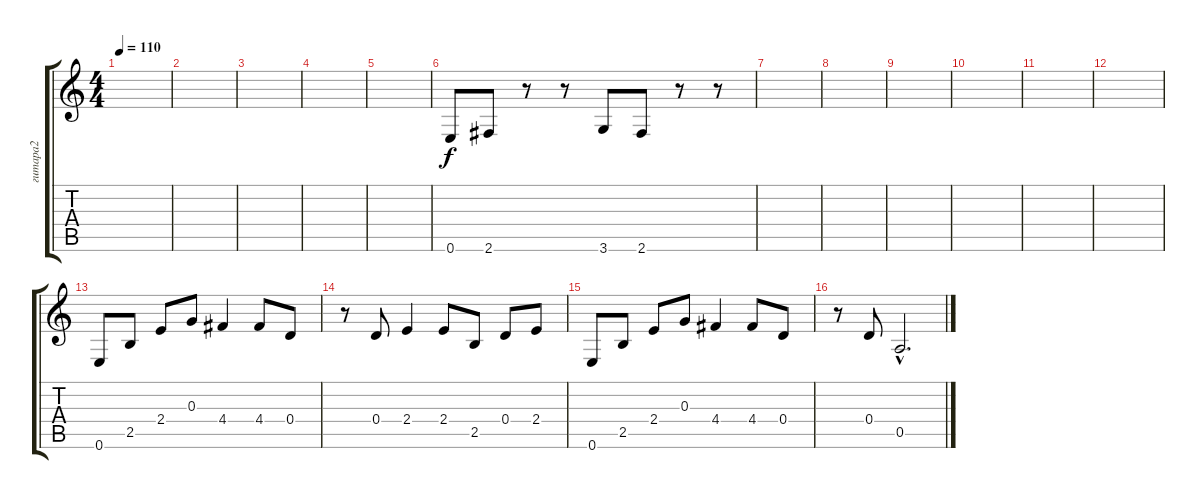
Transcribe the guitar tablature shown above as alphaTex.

\track ("гитара2" "гитара2") {instrument acousticguitarsteel}
\staff {score tabs}
\tuning (E4 B3 G3 D3 A2 E2) {hide}
\ts (4 4)
\tempo 110
\clef g2
\ks c
|
|
|
|
|
0.6.8 2.6.8 r.8 r.8 3.6.8 2.6.8 r.8 r.8 |
|
|
|
|
|
|
0.6.8 2.5.8 2.4.8 0.3.8 4.4.4 4.4.8 0.4.8 |
r.8 0.4.8 2.4.4 2.4.8 2.5.8 0.4.8 2.4.8 |
0.6.8 2.5.8 2.4.8 0.3.8 4.4.4 4.4.8 0.4.8 |
r.8 0.4.8 0.5{hac}.2{d}
